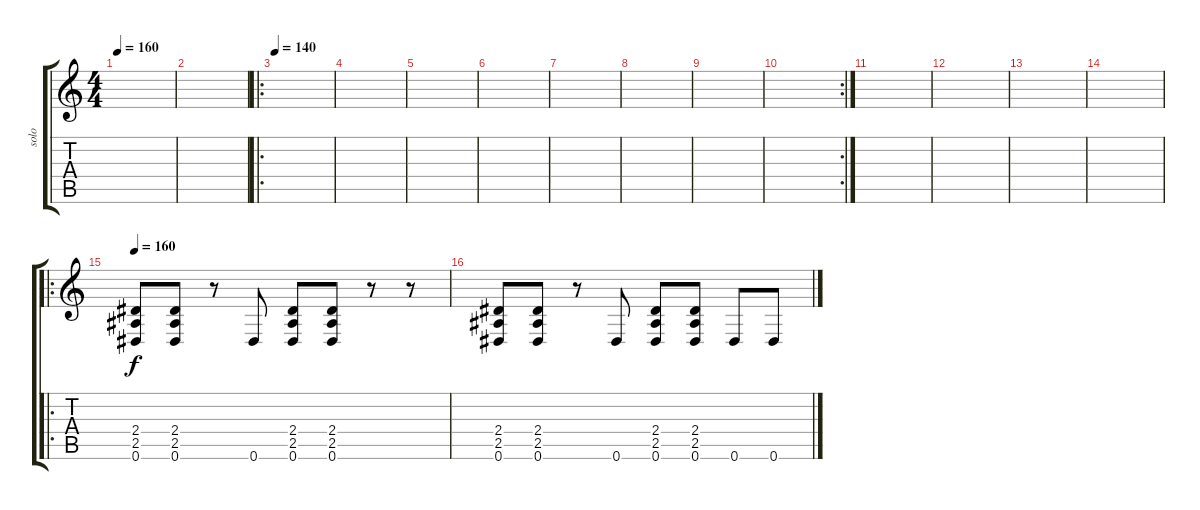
\track ("solo" "solo") {instrument distortionguitar}
\staff {score tabs}
\tuning (Eb4 Bb3 Gb3 Db3 Ab2 Eb2) {hide}
\ts (4 4)
\tempo 160
\clef g2
\ks c
|
|
\ro
\tempo 140
|
|
|
|
|
|
|
\rc 2
|
|
|
|
|
\ro
\tempo 160
(2.4 2.5 0.6).8 (2.4 2.5 0.6).8 r.8 0.6.8 (2.4 2.5 0.6).8 (2.4 2.5 0.6).8 r.8 r.8 |
(2.4 2.5 0.6).8 (2.4 2.5 0.6).8 r.8 0.6.8 (2.4 2.5 0.6).8 (2.4 2.5 0.6).8 0.6.8 0.6.8
